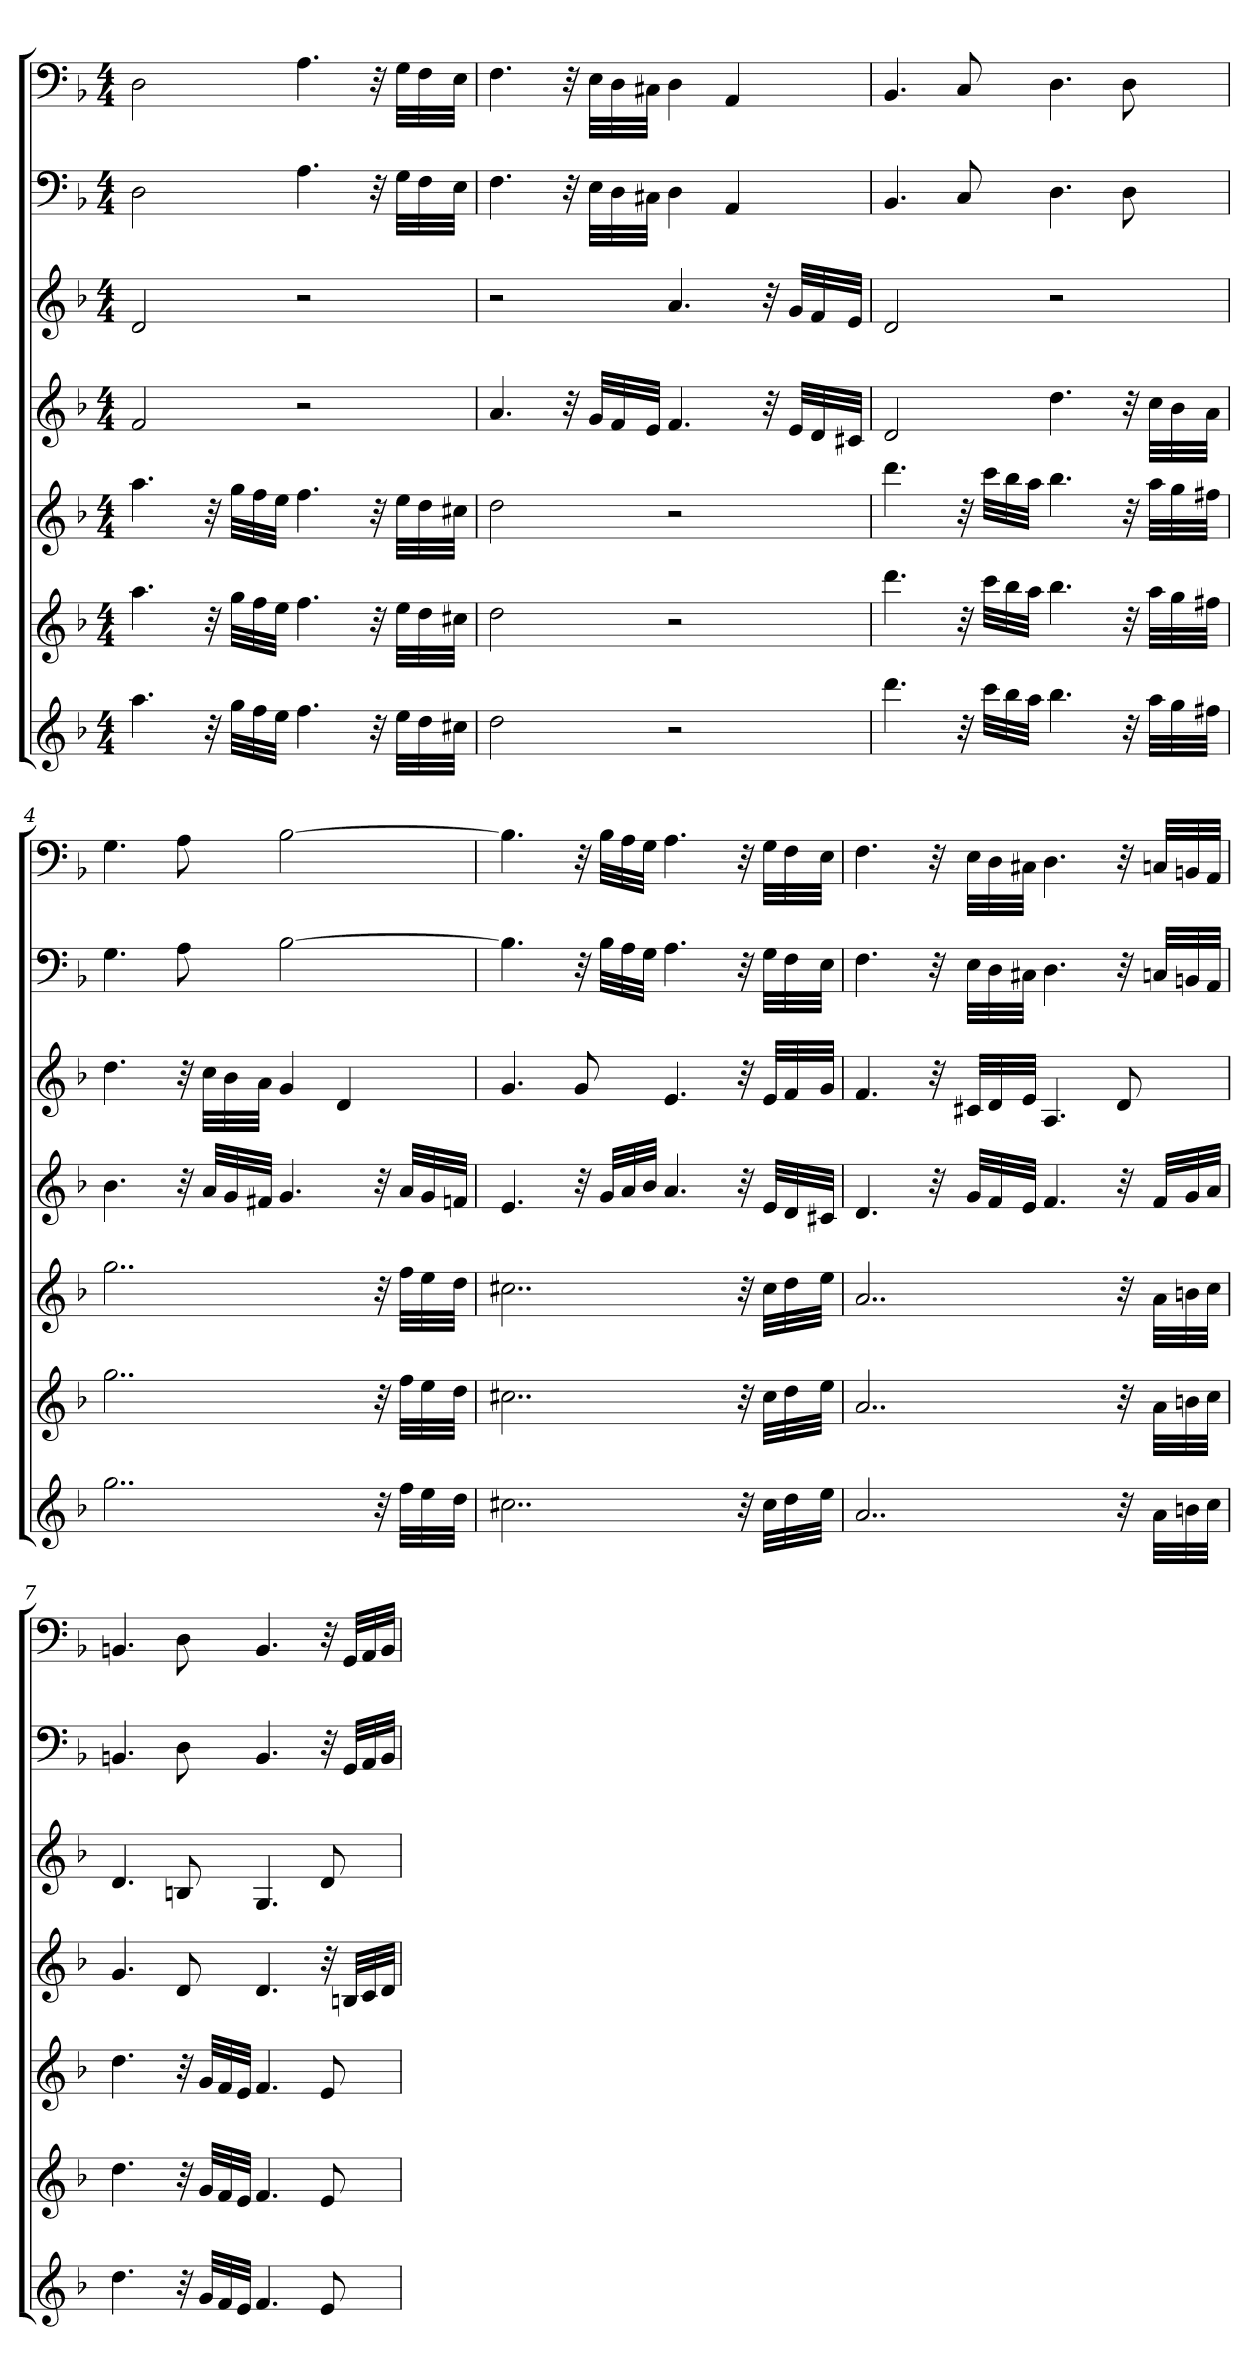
**kern	**kern	**kern	**kern	**kern	**kern	**kern
*part7	*part6	*part5	*part4	*part3	*part2	*part1
*staff7	*staff6	*staff5	*staff4	*staff3	*staff2	*staff1
*k[b-]	*k[b-]	*k[b-]	*k[b-]	*k[b-]	*k[b-]	*k[b-]
*d:	*d:	*d:	*d:	*d:	*d:	*d:
*M4/4	*M4/4	*M4/4	*M4/4	*M4/4	*M4/4	*M4/4
=1	=1	=1	=1	=1	=1	=1
4.aa	4.aa	4.aa	2f	2d	2D	2D
32r	32r	32r	.	.	.	.
32ggLLL	32ggLLL	32ggLLL	.	.	.	.
32ff	32ff	32ff	.	.	.	.
32eeJJJ	32eeJJJ	32eeJJJ	.	.	.	.
4.ff	4.ff	4.ff	2r	2r	4.A	4.A
32r	32r	32r	.	.	32r	32r
32eeLLL	32eeLLL	32eeLLL	.	.	32GLLL	32GLLL
32dd	32dd	32dd	.	.	32F	32F
32cc#XJJJ	32cc#XJJJ	32cc#XJJJ	.	.	32EJJJ	32EJJJ
=2	=2	=2	=2	=2	=2	=2
2dd	2dd	2dd	4.a	2r	4.F	4.F
.	.	.	32r	.	32r	32r
.	.	.	32gLLL	.	32ELLL	32ELLL
.	.	.	32f	.	32D	32D
.	.	.	32eJJJ	.	32C#XJJJ	32C#XJJJ
2r	2r	2r	4.f	4.a	4D	4D
.	.	.	.	.	4AA	4AA
.	.	.	32r	32r	.	.
.	.	.	32eLLL	32gLLL	.	.
.	.	.	32d	32f	.	.
.	.	.	32c#XJJJ	32eJJJ	.	.
=3	=3	=3	=3	=3	=3	=3
4.ddd	4.ddd	4.ddd	2d	2d	4.BB-	4.BB-
32r	32r	32r	.	.	8C	8C
32cccLLL	32cccLLL	32cccLLL	.	.	.	.
32bb-	32bb-	32bb-	.	.	.	.
32aaJJJ	32aaJJJ	32aaJJJ	.	.	.	.
4.bb-	4.bb-	4.bb-	4.dd	2r	4.D	4.D
32r	32r	32r	32r	.	8D	8D
32aaLLL	32aaLLL	32aaLLL	32ccLLL	.	.	.
32gg	32gg	32gg	32b-	.	.	.
32ff#XJJJ	32ff#XJJJ	32ff#XJJJ	32aJJJ	.	.	.
=4	=4	=4	=4	=4	=4	=4
2..gg	2..gg	2..gg	4.b-	4.dd	4.G	4.G
.	.	.	32r	32r	8A	8A
.	.	.	32aLLL	32ccLLL	.	.
.	.	.	32g	32b-	.	.
.	.	.	32f#XJJJ	32aJJJ	.	.
.	.	.	4.g	4g	[2B-	[2B-
.	.	.	.	4d	.	.
32r	32r	32r	32r	.	.	.
32ffLLL	32ffLLL	32ffLLL	32aLLL	.	.	.
32ee	32ee	32ee	32g	.	.	.
32ddJJJ	32ddJJJ	32ddJJJ	32fnJJJ	.	.	.
=5	=5	=5	=5	=5	=5	=5
2..cc#X	2..cc#X	2..cc#X	4.e	4.g	4.B-]	4.B-]
.	.	.	32r	8g	32r	32r
.	.	.	32gLLL	.	32B-LLL	32B-LLL
.	.	.	32a	.	32A	32A
.	.	.	32b-JJJ	.	32GJJJ	32GJJJ
.	.	.	4.a	4.e	4.A	4.A
32r	32r	32r	32r	32r	32r	32r
32cc#LLL	32cc#LLL	32cc#LLL	32eLLL	32eLLL	32GLLL	32GLLL
32dd	32dd	32dd	32d	32f	32F	32F
32eeJJJ	32eeJJJ	32eeJJJ	32c#XJJJ	32gJJJ	32EJJJ	32EJJJ
=6	=6	=6	=6	=6	=6	=6
2..a	2..a	2..a	4.d	4.f	4.F	4.F
.	.	.	32r	32r	32r	32r
.	.	.	32gLLL	32c#XLLL	32ELLL	32ELLL
.	.	.	32f	32d	32D	32D
.	.	.	32eJJJ	32eJJJ	32C#XJJJ	32C#XJJJ
.	.	.	4.f	4.A	4.D	4.D
32r	32r	32r	32r	8d	32r	32r
32aLLL	32aLLL	32aLLL	32fLLL	.	32CnLLL	32CnLLL
32bn	32bn	32bn	32g	.	32BBn	32BBn
32ccJJJ	32ccJJJ	32ccJJJ	32aJJJ	.	32AAJJJ	32AAJJJ
=7	=7	=7	=7	=7	=7	=7
4.dd	4.dd	4.dd	4.g	4.d	4.BBn	4.BBn
32r	32r	32r	8d	8Bn	8D	8D
32gLLL	32gLLL	32gLLL	.	.	.	.
32f	32f	32f	.	.	.	.
32eJJJ	32eJJJ	32eJJJ	.	.	.	.
4.f	4.f	4.f	4.d	4.G	4.BB	4.BB
8e	8e	8e	32r	8d	32r	32r
.	.	.	32BnLLL	.	32GGLLL	32GGLLL
.	.	.	32c	.	32AA	32AA
.	.	.	32dJJJ	.	32BBJJJ	32BBJJJ
=	=	=	=	=	=	=
*-	*-	*-	*-	*-	*-	*-
